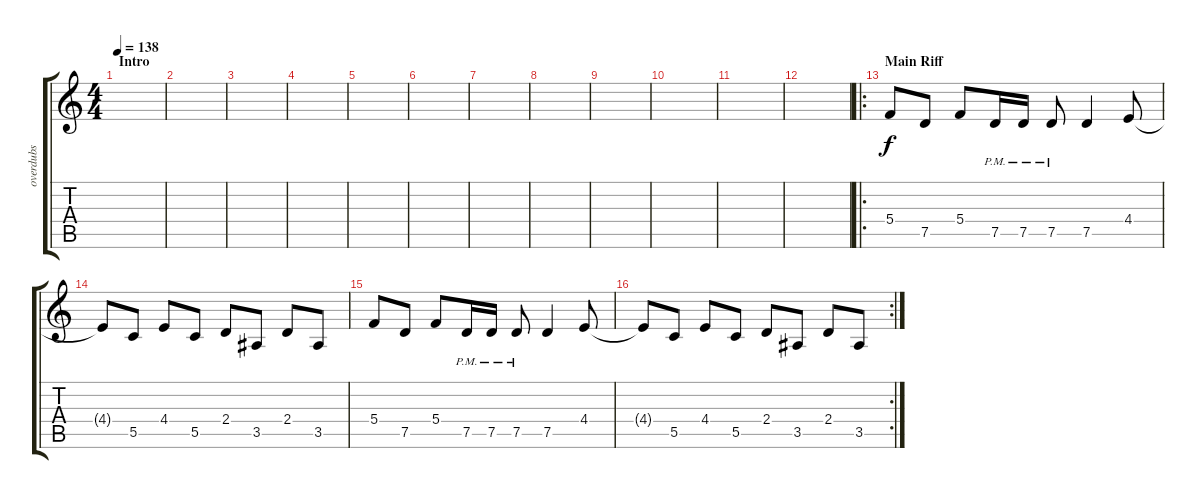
\track ("overdubs" "overdubs") {instrument distortionguitar}
\staff {score tabs}
\tuning (D4 A3 F3 C3 G2 D2) {hide}
\ts (4 4)
\section ("" "Intro")
\tempo 138
\clef g2
\ks c
|
|
|
|
|
|
|
|
|
|
|
|
\ro
\section ("" "Main Riff")
5.4.8 7.5.8 5.4.8 7.5{pm}.16 7.5{pm}.16 7.5{pm}.8 7.5.4 4.4.8 |
4.4{t}.8 5.5.8 4.4.8 5.5.8 2.4.8 3.5.8 2.4.8 3.5.8 |
5.4.8 7.5.8 5.4.8 7.5{pm}.16 7.5{pm}.16 7.5{pm}.8 7.5.4 4.4.8 |
\rc 2
4.4{t}.8 5.5.8 4.4.8 5.5.8 2.4.8 3.5.8 2.4.8 3.5.8
